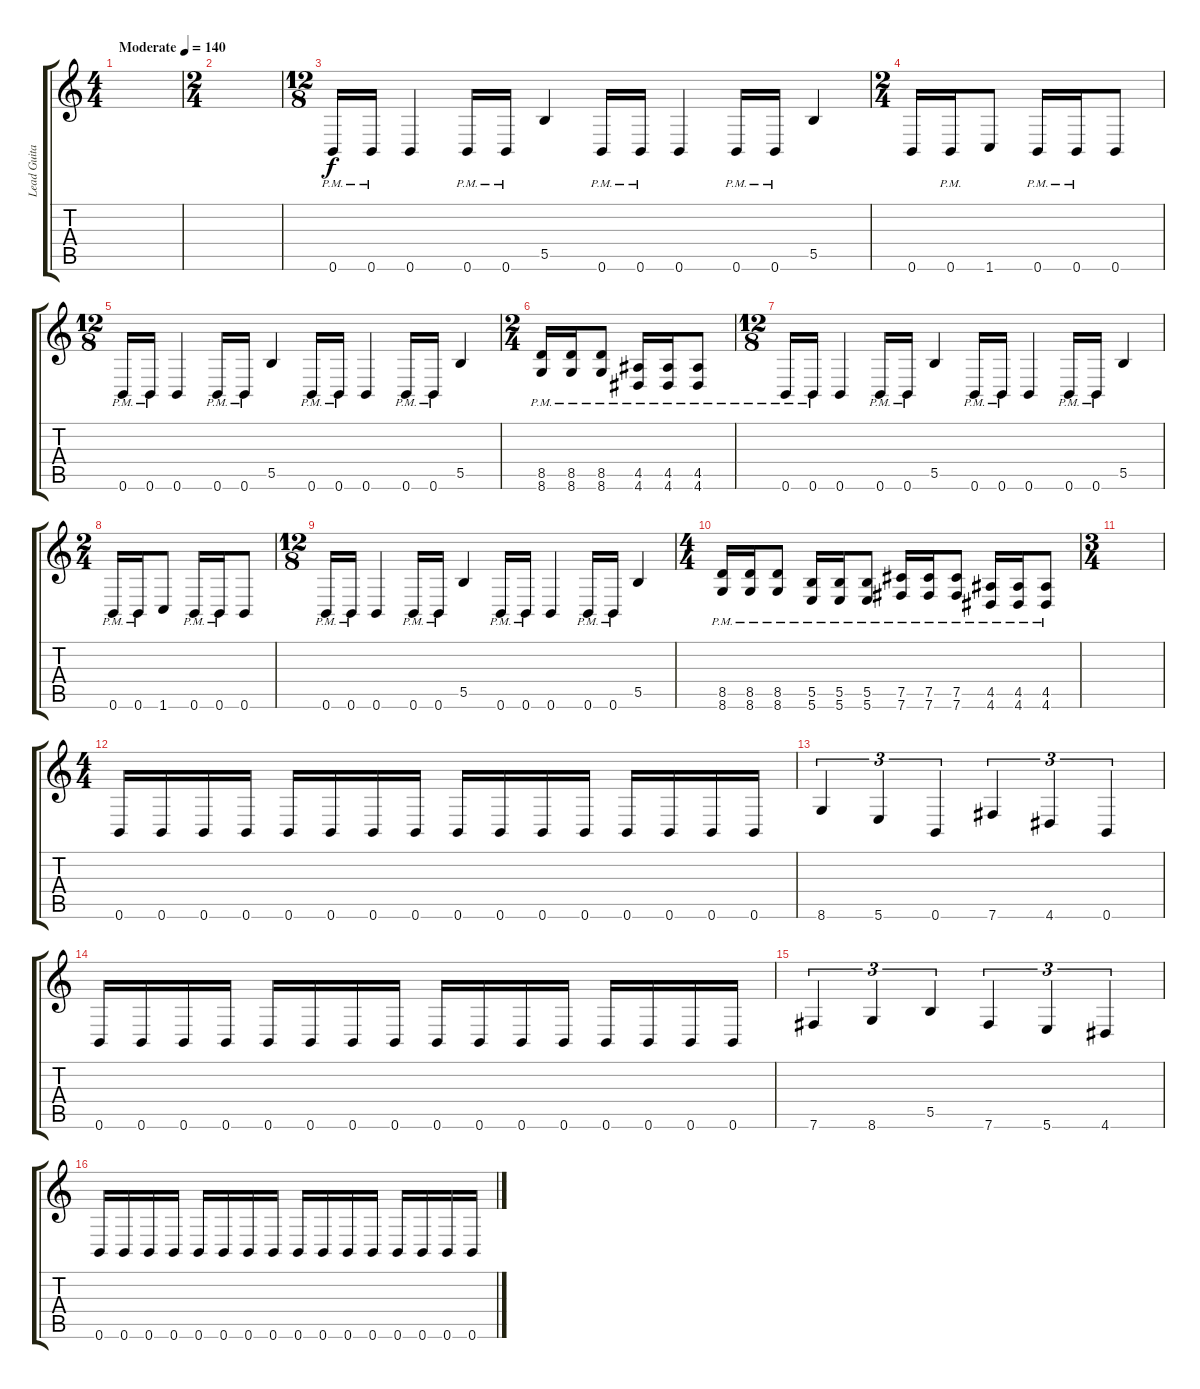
\track ("Lead Guitar" "Lead Guita") {instrument distortionguitar}
\staff {score tabs}
\tuning (Db4 Ab3 E3 B2 Gb2 B1) {hide}
\ts (4 4)
\tempo (140 "Moderate")
\clef g2
\ks c
|
\ts (2 4)
|
\ts (12 8)
0.6{pm}.16 0.6{pm}.16 0.6.4 0.6{pm}.16 0.6{pm}.16 5.5.4 0.6{pm}.16 0.6{pm}.16 0.6.4 0.6{pm}.16 0.6{pm}.16 5.5.4 |
\ts (2 4)
0.6.16 0.6{pm}.16 1.6.8 0.6{pm}.16 0.6{pm}.16 0.6.8 |
\ts (12 8)
0.6{pm}.16 0.6{pm}.16 0.6.4 0.6{pm}.16 0.6{pm}.16 5.5.4 0.6{pm}.16 0.6{pm}.16 0.6.4 0.6{pm}.16 0.6{pm}.16 5.5.4 |
\ts (2 4)
(8.5{pm} 8.6{pm}).16 (8.5{pm} 8.6{pm}).16 (8.5{pm} 8.6{pm}).8 (4.5{pm} 4.6{pm}).16 (4.5{pm} 4.6{pm}).16 (4.5{pm} 4.6{pm}).8 |
\ts (12 8)
0.6{pm}.16 0.6{pm}.16 0.6.4 0.6{pm}.16 0.6{pm}.16 5.5.4 0.6{pm}.16 0.6{pm}.16 0.6.4 0.6{pm}.16 0.6{pm}.16 5.5.4 |
\ts (2 4)
0.6{pm}.16 0.6{pm}.16 1.6.8 0.6{pm}.16 0.6{pm}.16 0.6.8 |
\ts (12 8)
0.6{pm}.16 0.6{pm}.16 0.6.4 0.6{pm}.16 0.6{pm}.16 5.5.4 0.6{pm}.16 0.6{pm}.16 0.6.4 0.6{pm}.16 0.6{pm}.16 5.5.4 |
\ts (4 4)
(8.5{pm} 8.6{pm}).16 (8.5{pm} 8.6{pm}).16 (8.5{pm} 8.6{pm}).8 (5.5{pm} 5.6{pm}).16 (5.5{pm} 5.6{pm}).16 (5.5{pm} 5.6).8 (7.5{pm} 7.6{pm}).16 (7.5{pm} 7.6{pm}).16 (7.5{pm} 7.6{pm}).8 (4.5{pm} 4.6{pm}).16 (4.5{pm} 4.6{pm}).16 (4.5{pm} 4.6{pm}).8 |
\ts (3 4)
|
\ts (4 4)
0.6.16 0.6.16 0.6.16 0.6.16 0.6.16 0.6.16 0.6.16 0.6.16 0.6.16 0.6.16 0.6.16 0.6.16 0.6.16 0.6.16 0.6.16 0.6.16 |
8.6.4{tu (3 2)} 5.6.4{tu (3 2)} 0.6.4{tu (3 2)} 7.6.4{tu (3 2)} 4.6.4{tu (3 2)} 0.6.4{tu (3 2)} |
0.6.16 0.6.16 0.6.16 0.6.16 0.6.16 0.6.16 0.6.16 0.6.16 0.6.16 0.6.16 0.6.16 0.6.16 0.6.16 0.6.16 0.6.16 0.6.16 |
7.6.4{tu (3 2)} 8.6.4{tu (3 2)} 5.5.4{tu (3 2)} 7.6.4{tu (3 2)} 5.6.4{tu (3 2)} 4.6.4{tu (3 2)} |
0.6.16 0.6.16 0.6.16 0.6.16 0.6.16 0.6.16 0.6.16 0.6.16 0.6.16 0.6.16 0.6.16 0.6.16 0.6.16 0.6.16 0.6.16 0.6.16
